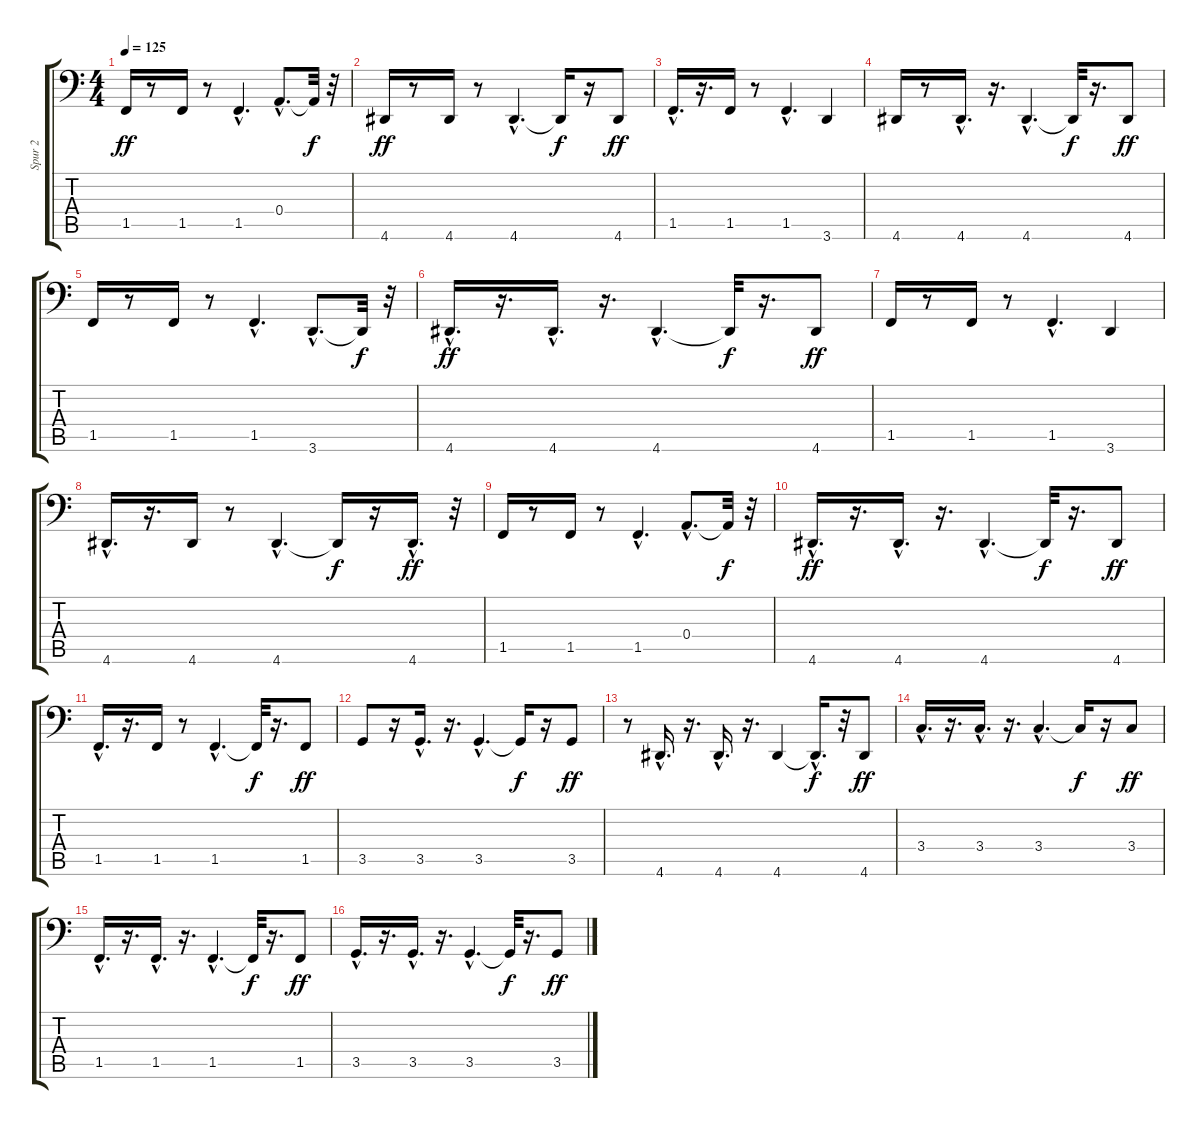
\track ("Spur 2" "Spur 2") {instrument electricbassfinger}
\staff {score tabs}
\tuning (C3 G2 D2 A1 E1 B0) {hide}
\ts (4 4)
\tempo 125
\clef f4
\ks c
1.5.16{dy ff} r.8 1.5.16 r.8 1.5{hac}.4{d} 0.4{hac}.8{d} 0.4{t}.32{dy f} r.32 |
4.6.16{dy ff} r.8 4.6.16 r.8 4.6{hac}.4{d} 4.6{t}.16{dy f} r.16 4.6.8{dy ff} |
1.5{hac}.16{d} r.16{d} 1.5.16 r.8 1.5{hac}.4{d} 3.6.4 |
4.6.16 r.8 4.6{hac}.16{d} r.16{d} 4.6{hac}.4{d} 4.6{t}.32{dy f} r.16{d} 4.6.8{dy ff} |
1.5.16 r.8 1.5.16 r.8 1.5{hac}.4{d} 3.6{hac}.8{d} 3.6{t}.32{dy f} r.32 |
4.6{hac}.16{d dy ff} r.16{d} 4.6{hac}.16{d} r.16{d} 4.6{hac}.4{d} 4.6{t}.32{dy f} r.16{d} 4.6.8{dy ff} |
1.5.16 r.8 1.5.16 r.8 1.5{hac}.4{d} 3.6.4 |
4.6{hac}.16{d} r.16{d} 4.6.16 r.8 4.6{hac}.4{d} 4.6{t}.16{dy f} r.16 4.6{hac}.16{d dy ff} r.32 |
1.5.16 r.8 1.5.16 r.8 1.5{hac}.4{d} 0.4{hac}.8{d} 0.4{t}.32{dy f} r.32 |
4.6{hac}.16{d dy ff} r.16{d} 4.6{hac}.16{d} r.16{d} 4.6{hac}.4{d} 4.6{t}.32{dy f} r.16{d} 4.6.8{dy ff} |
1.5{hac}.16{d} r.16{d} 1.5.16 r.8 1.5{hac}.4{d} 1.5{t}.32{dy f} r.16{d} 1.5.8{dy ff} |
3.5.8 r.16 3.5{hac}.16{d} r.16{d} 3.5{hac}.4{d} 3.5{t}.16{dy f} r.16 3.5.8{dy ff} |
r.8 4.6{hac}.16{d} r.16{d} 4.6{hac}.16{d} r.16{d} 4.6.4 4.6{hac t}.16{d dy f} r.32 4.6.8{dy ff} |
3.4{hac}.16{d} r.16{d} 3.4{hac}.16{d} r.16{d} 3.4{hac}.4{d} 3.4{t}.16{dy f} r.16 3.4.8{dy ff} |
1.5{hac}.16{d} r.16{d} 1.5{hac}.16{d} r.16{d} 1.5{hac}.4{d} 1.5{t}.32{dy f} r.16{d} 1.5.8{dy ff} |
3.5{hac}.16{d} r.16{d} 3.5{hac}.16{d} r.16{d} 3.5{hac}.4{d} 3.5{t}.32{dy f} r.16{d} 3.5.8{dy ff}
